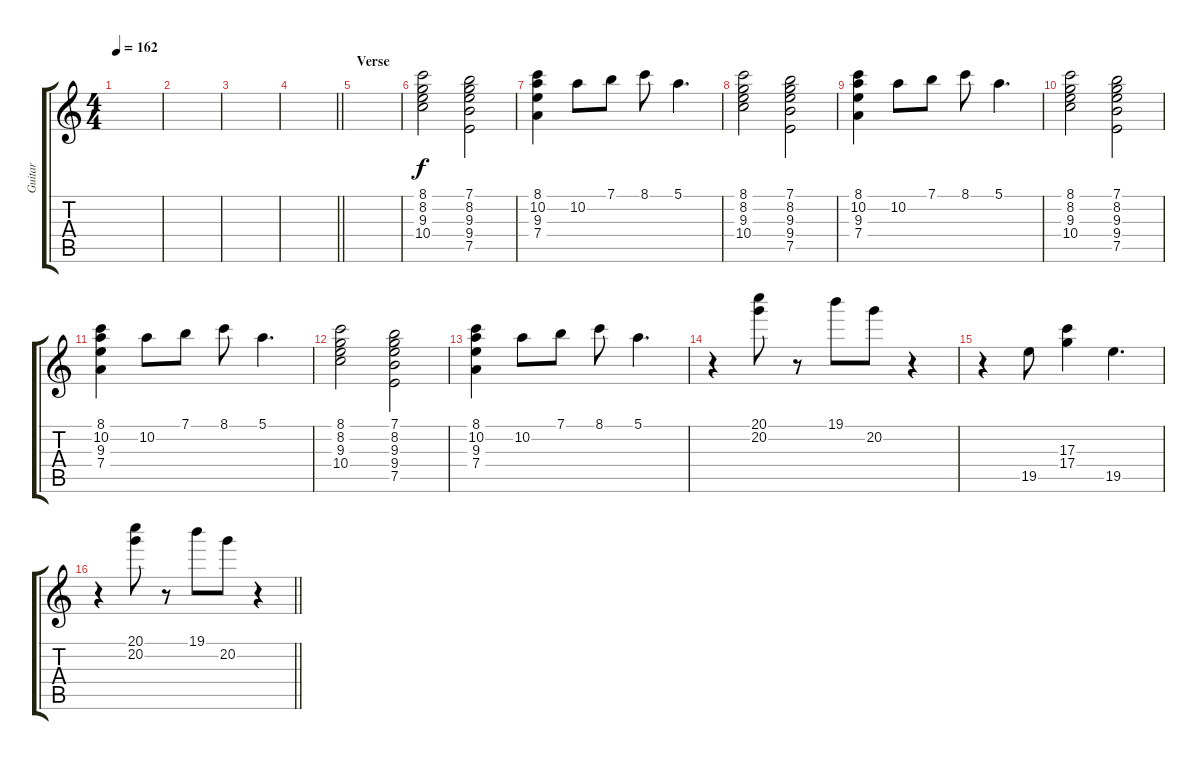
\track ("Guitar" "Guitar") {instrument acousticguitarsteel}
\staff {score tabs}
\tuning (E4 B3 G3 D3 A2 E2) {hide}
\ts (4 4)
\tempo 162
\clef g2
\ks c
|
|
|
\barLineRight lightlight
|
\section ("" "Verse")
|
(8.1 8.2 9.3 10.4).2 (7.1 8.2 9.3 9.4 7.5).2 |
(8.1 10.2 9.3 7.4).4 10.2.8 7.1.8 8.1.8 5.1.4{d} |
(8.1 8.2 9.3 10.4).2 (7.1 8.2 9.3 9.4 7.5).2 |
(8.1 10.2 9.3 7.4).4 10.2.8 7.1.8 8.1.8 5.1.4{d} |
(8.1 8.2 9.3 10.4).2 (7.1 8.2 9.3 9.4 7.5).2 |
(8.1 10.2 9.3 7.4).4 10.2.8 7.1.8 8.1.8 5.1.4{d} |
(8.1 8.2 9.3 10.4).2 (7.1 8.2 9.3 9.4 7.5).2 |
(8.1 10.2 9.3 7.4).4 10.2.8 7.1.8 8.1.8 5.1.4{d} |
r.4 (20.1 20.2).8 r.8 19.1.8 20.2.8 r.4 |
r.4 19.5.8 (17.3 17.4).4 19.5.4{d} |
\barLineRight lightlight
r.4 (20.1 20.2).8 r.8 19.1.8 20.2.8 r.4
